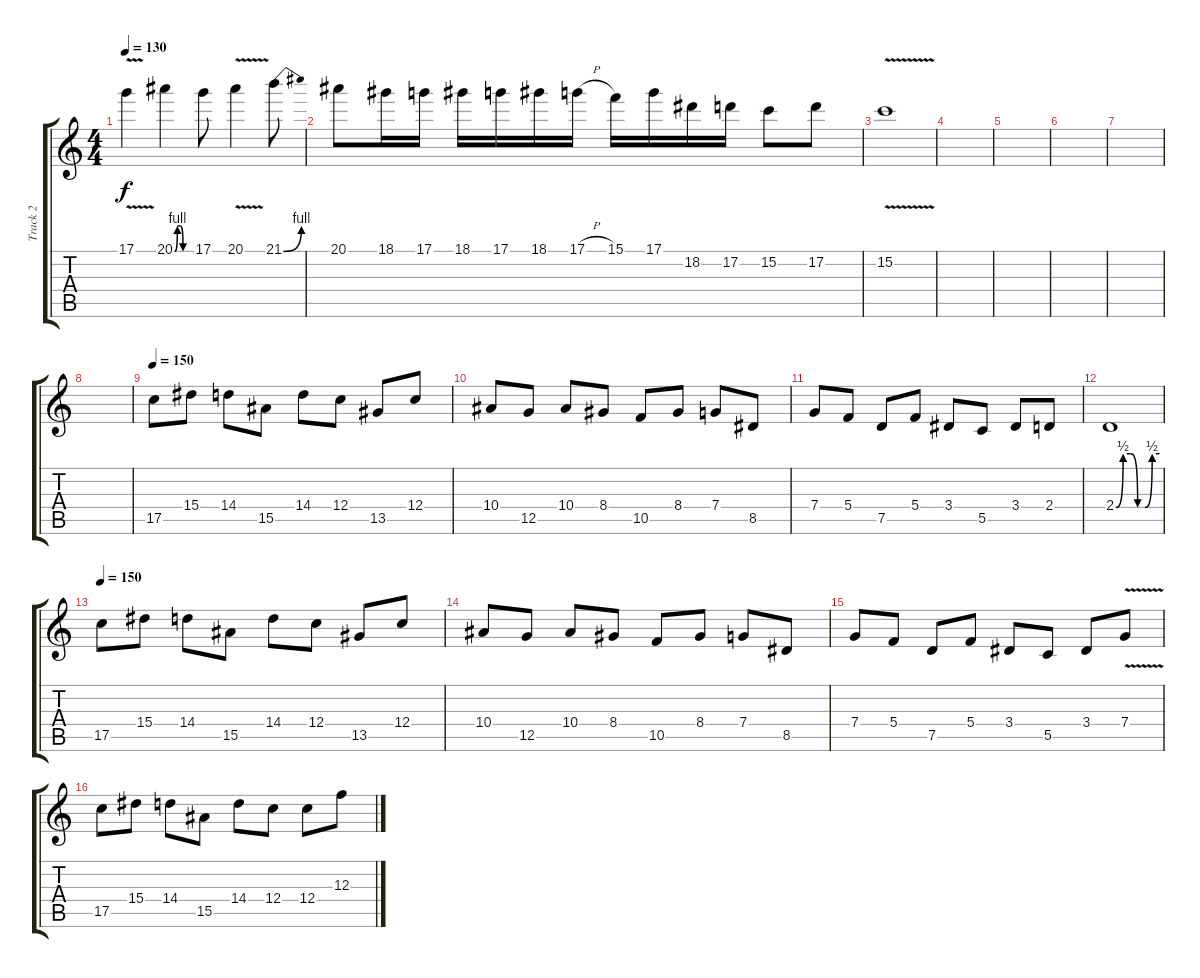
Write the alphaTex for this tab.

\track ("Track 2" "Track 2") {instrument distortionguitar}
\staff {score tabs}
\tuning (D4 A3 F3 C3 G2 C2) {hide}
\ts (4 4)
\tempo 130
\clef g2
\ks c
17.1{v}.4{dy f} 20.1{be (custom 0 0 10 4 20 4 30 0 60 0)}.4 17.1.8 20.1{v}.4 21.1{be (bend 0 0 60 4)}.8 |
20.1.8 18.1.16 17.1.16 18.1.16 17.1.16 18.1.16 17.1{h}.16 15.1.16 17.1.16 18.2.16 17.2.16 15.2.8 17.2.8 |
15.2{v}.1 |
|
|
|
|
|
\tempo 150
17.5.8{instrument distortionguitar} 15.4.8 14.4.8 15.5.8 14.4.8 12.4.8 13.5.8 12.4.8 |
10.4.8 12.5.8 10.4.8 8.4.8 10.5.8 8.4.8 7.4.8 8.5.8 |
7.4.8 5.4.8 7.5.8 5.4.8 3.4.8 5.5.8 3.4.8 2.4.8 |
2.4{be (custom 0 0 10 2 20 2 30 0 40 0 50 2 60 2)}.1 |
\tempo 150
17.5.8{instrument distortionguitar} 15.4.8 14.4.8 15.5.8 14.4.8 12.4.8 13.5.8 12.4.8 |
10.4.8 12.5.8 10.4.8 8.4.8 10.5.8 8.4.8 7.4.8 8.5.8 |
7.4.8 5.4.8 7.5.8 5.4.8 3.4.8 5.5.8 3.4.8 7.4{v}.8 |
17.5.8 15.4.8 14.4.8 15.5.8 14.4.8 12.4.8 12.4.8 12.3.8
